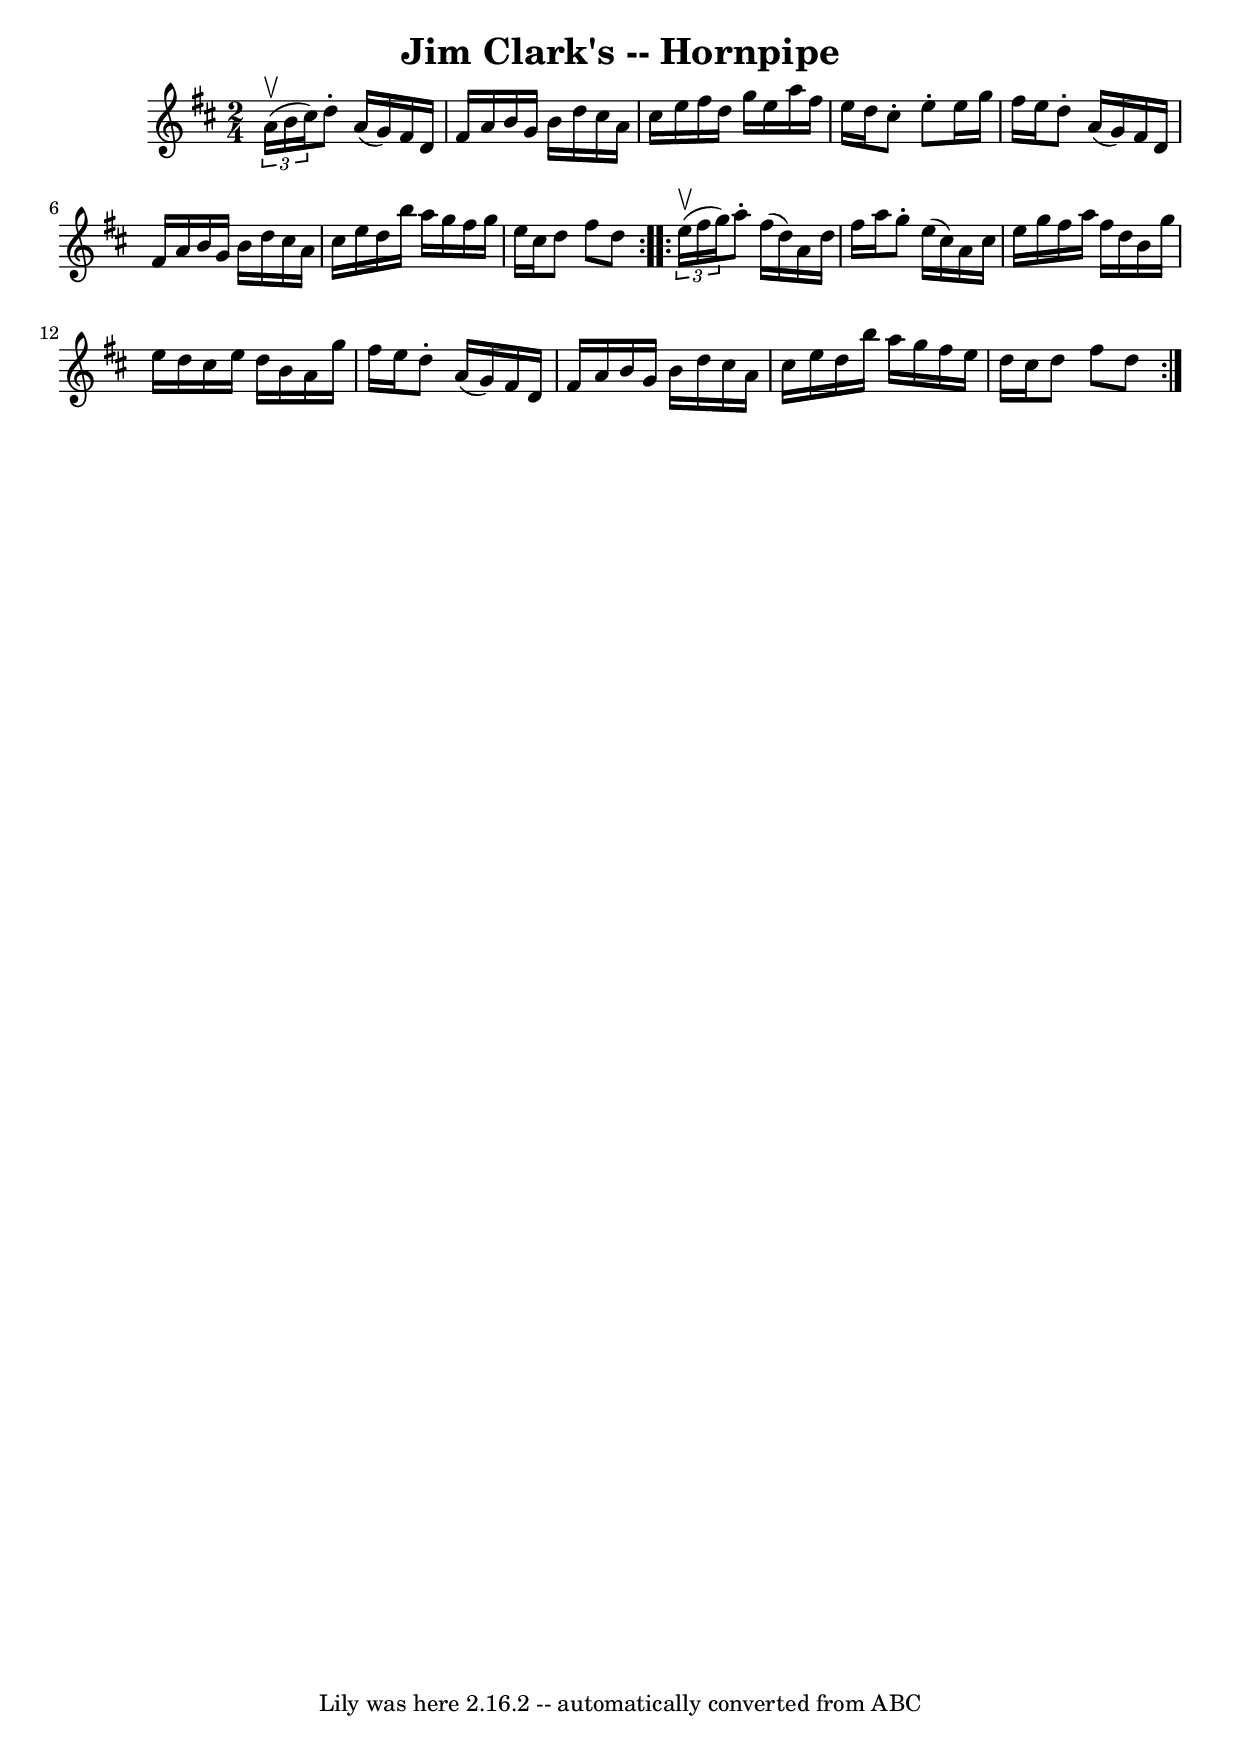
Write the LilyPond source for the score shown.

\version "2.7.40"
\include "Mammoth.ily"
\header {
	%% book = "Cole's 1000 Fiddle Tunes"
	crossRefNumber = "1"
	footnotes = ""
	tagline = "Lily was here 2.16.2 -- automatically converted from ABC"
	title = "Jim Clark's -- Hornpipe"
}
voicedefault =  {
\set Score.defaultBarType = "empty"

\repeat volta 2 {
\time 2/4 \key d \major   \times 2/3 { a'16 (^\upbow b'16 cis''16) } 
|
 d''8 -. a'16 (g'16) fis'16 d'16 fis'16 a'16  
|
 b'16 g'16 b'16 d''16 cis''16 a'16 cis''16 e''16 
 |
 fis''16 d''16 g''16 e''16 a''16 fis''16 e''16    
d''16  |
 cis''8 -. e''8 -. e''16 g''16 fis''16 e''16  
|
 d''8 -. a'16 (g'16) fis'16 d'16 fis'16 a'16  
|
 b'16 g'16 b'16 d''16 cis''16 a'16 cis''16 e''16 
 |
 d''16 b''16 a''16 g''16 fis''16 g''16 e''16    
cis''16  |
 d''8 fis''8 d''8  }     \repeat volta 2 {   
\times 2/3 { e''16 (^\upbow fis''16 g''16) } |
 a''8 -.   
fis''16 (d''16) a'16 d''16 fis''16 a''16  |
 g''8 -.   
e''16 (cis''16) a'16 cis''16 e''16 g''16  |
 fis''16   
 a''16 fis''16 d''16 b'16 g''16 e''16 d''16  |
   
cis''16 e''16 d''16 b'16 a'16 g''16 fis''16 e''16  
|
 d''8 -. a'16 (g'16) fis'16 d'16 fis'16 a'16  
|
 b'16 g'16 b'16 d''16 cis''16 a'16 cis''16 e''16 
 |
 d''16 b''16 a''16 g''16 fis''16 e''16 d''16    
cis''16  |
 d''8 fis''8 d''8  }   
}

\score{
    <<

	\context Staff="default"
	{
	    \voicedefault 
	}

    >>
	\layout {
	}
	\midi {}
}
